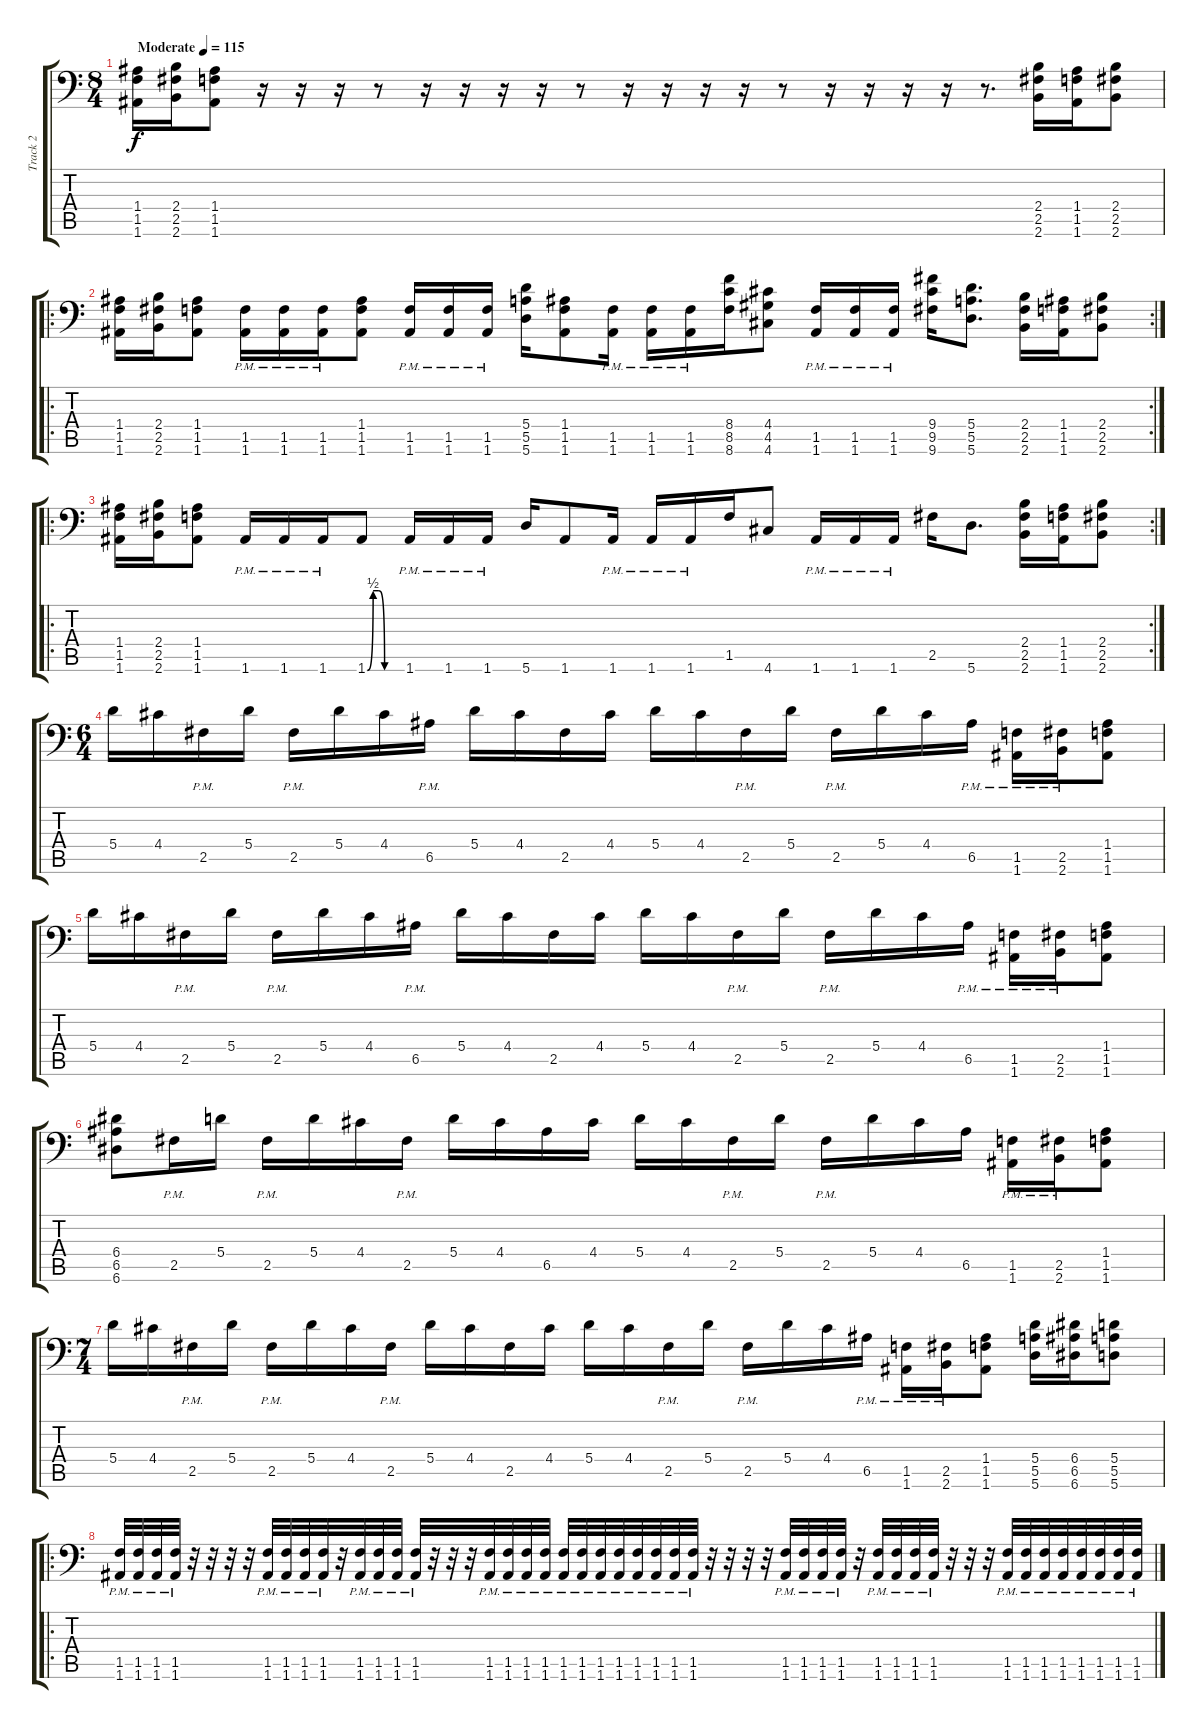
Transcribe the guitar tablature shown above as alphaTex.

\track ("Track 2" "Track 2") {instrument overdrivenguitar}
\staff {score tabs}
\tuning (B3 Gb3 D3 A2 E2 A1) {hide}
\ts (8 4)
\tempo (115 "Moderate")
\clef f4
\ks c
(1.4 1.5 1.6).16{dy f instrument overdrivenguitar} (2.4 2.5 2.6).16 (1.4 1.5 1.6).8 r.16 r.16 r.16 r.8 r.16 r.16 r.16 r.16 r.8 r.16 r.16 r.16 r.16 r.8 r.16 r.16 r.16 r.16 r.8{d} (2.4 2.5 2.6).16 (1.4 1.5 1.6).16 (2.4 2.5 2.6).8 |
\ro
\rc 2
(1.4 1.5 1.6).16 (2.4 2.5 2.6).16 (1.4 1.5 1.6).8 (1.5{pm} 1.6{pm}).16 (1.5{pm} 1.6{pm}).16 (1.5{pm} 1.6{pm}).16 (1.4 1.5 1.6).8 (1.5{pm} 1.6{pm}).16 (1.5{pm} 1.6{pm}).16 (1.5{pm} 1.6{pm}).16 (5.4 5.5 5.6).16 (1.4 1.5 1.6).8 (1.5{pm} 1.6{pm}).16 (1.5{pm} 1.6{pm}).16 (1.5{pm} 1.6{pm}).16 (8.4 8.5 8.6).16 (4.4 4.5 4.6).8 (1.5{pm} 1.6{pm}).16 (1.5{pm} 1.6{pm}).16 (1.5{pm} 1.6{pm}).16 (9.4 9.5 9.6).16 (5.4 5.5 5.6).8{d} (2.4 2.5 2.6).16 (1.4 1.5 1.6).16 (2.4 2.5 2.6).8 |
\ro
\rc 2
(1.4 1.5 1.6).16 (2.4 2.5 2.6).16 (1.4 1.5 1.6).8 1.6{pm}.16 1.6{pm}.16 1.6{pm}.16 1.6{be (custom 0 0 10 2 20 2 30 0 60 0)}.8 1.6{pm}.16 1.6{pm}.16 1.6{pm}.16 5.6.16 1.6.8 1.6{pm}.16 1.6{pm}.16 1.6{pm}.16 1.5.16 4.6.8 1.6{pm}.16 1.6{pm}.16 1.6{pm}.16 2.5.16 5.6.8{d} (2.4 2.5 2.6).16 (1.4 1.5 1.6).16 (2.4 2.5 2.6).8 |
\ts (6 4)
5.4.16 4.4.16 2.5{pm}.16 5.4.16 2.5{pm}.16 5.4.16 4.4.16 6.5{pm}.16 5.4.16 4.4.16 2.5.16 4.4.16 5.4.16 4.4.16 2.5{pm}.16 5.4.16 2.5{pm}.16 5.4.16 4.4.16 6.5{pm}.16 (1.5{pm} 1.6{pm}).16 (2.5{pm} 2.6{pm}).16 (1.4 1.5 1.6).8 |
5.4.16 4.4.16 2.5{pm}.16 5.4.16 2.5{pm}.16 5.4.16 4.4.16 6.5{pm}.16 5.4.16 4.4.16 2.5.16 4.4.16 5.4.16 4.4.16 2.5{pm}.16 5.4.16 2.5{pm}.16 5.4.16 4.4.16 6.5{pm}.16 (1.5{pm} 1.6{pm}).16 (2.5{pm} 2.6{pm}).16 (1.4 1.5 1.6).8 |
(6.4 6.5 6.6).8 2.5{pm}.16 5.4.16 2.5{pm}.16 5.4.16 4.4.16 2.5{pm}.16 5.4.16 4.4.16 6.5.16 4.4.16 5.4.16 4.4.16 2.5{pm}.16 5.4.16 2.5{pm}.16 5.4.16 4.4.16 6.5.16 (1.5{pm} 1.6{pm}).16 (2.5{pm} 2.6{pm}).16 (1.4 1.5 1.6).8 |
\ts (7 4)
5.4.16 4.4.16 2.5{pm}.16 5.4.16 2.5{pm}.16 5.4.16 4.4.16 2.5{pm}.16 5.4.16 4.4.16 2.5.16 4.4.16 5.4.16 4.4.16 2.5{pm}.16 5.4.16 2.5{pm}.16 5.4.16 4.4.16 6.5{pm}.16 (1.5{pm} 1.6{pm}).16 (2.5{pm} 2.6{pm}).16 (1.4 1.5 1.6).8 (5.4 5.5 5.6).16 (6.4 6.5 6.6).16 (5.4 5.5 5.6).8 |
\ro
(1.5{pm} 1.6{pm}).32 (1.5{pm} 1.6{pm}).32 (1.5{pm} 1.6{pm}).32 (1.5{pm} 1.6{pm}).32 r.32 r.32 r.32 r.32 (1.5{pm} 1.6{pm}).32 (1.5{pm} 1.6{pm}).32 (1.5{pm} 1.6{pm}).32 (1.5{pm} 1.6{pm}).32 r.32 (1.5{pm} 1.6{pm}).32 (1.5{pm} 1.6{pm}).32 (1.5{pm} 1.6{pm}).32 (1.5{pm} 1.6{pm}).32 r.32 r.32 r.32 (1.5{pm} 1.6{pm}).32 (1.5{pm} 1.6{pm}).32 (1.5{pm} 1.6{pm}).32 (1.5{pm} 1.6{pm}).32 (1.5{pm} 1.6{pm}).32 (1.5{pm} 1.6{pm}).32 (1.5{pm} 1.6{pm}).32 (1.5{pm} 1.6{pm}).32 (1.5{pm} 1.6{pm}).32 (1.5{pm} 1.6{pm}).32 (1.5{pm} 1.6{pm}).32 (1.5{pm} 1.6{pm}).32 r.32 r.32 r.32 r.32 (1.5{pm} 1.6{pm}).32 (1.5{pm} 1.6{pm}).32 (1.5{pm} 1.6{pm}).32 (1.5{pm} 1.6{pm}).32 r.32 (1.5{pm} 1.6{pm}).32 (1.5{pm} 1.6{pm}).32 (1.5{pm} 1.6{pm}).32 (1.5{pm} 1.6{pm}).32 r.32 r.32 r.32 (1.5{pm} 1.6{pm}).32 (1.5{pm} 1.6{pm}).32 (1.5{pm} 1.6{pm}).32 (1.5{pm} 1.6{pm}).32 (1.5{pm} 1.6{pm}).32 (1.5{pm} 1.6{pm}).32 (1.5{pm} 1.6{pm}).32 (1.5{pm} 1.6{pm}).32
